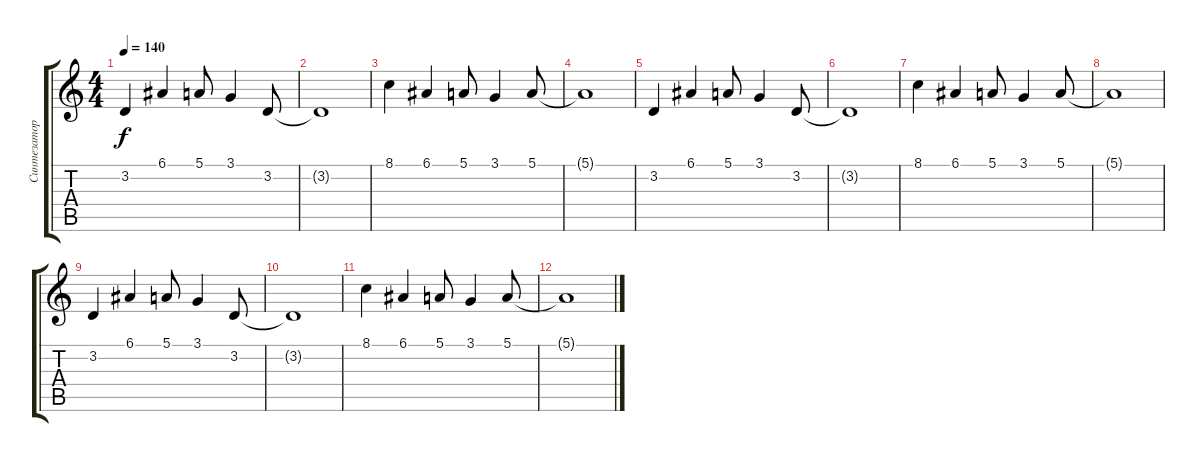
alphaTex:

\track ("Синтезатор" "Синтезатор") {instrument honkytonkpiano}
\staff {score tabs}
\tuning (E4 B3 G3 D3 A2 E2) {hide}
\ts (4 4)
\tempo 140
\clef g2
\ks c
3.2.4{dy f} 6.1.4 5.1.8 3.1.4 3.2.8 |
3.2{t}.1 |
8.1.4 6.1.4 5.1.8 3.1.4 5.1.8 |
5.1{t}.1 |
3.2.4 6.1.4 5.1.8 3.1.4 3.2.8 |
3.2{t}.1 |
8.1.4 6.1.4 5.1.8 3.1.4 5.1.8 |
5.1{t}.1 |
3.2.4 6.1.4 5.1.8 3.1.4 3.2.8 |
3.2{t}.1 |
8.1.4 6.1.4 5.1.8 3.1.4 5.1.8 |
5.1{t}.1
